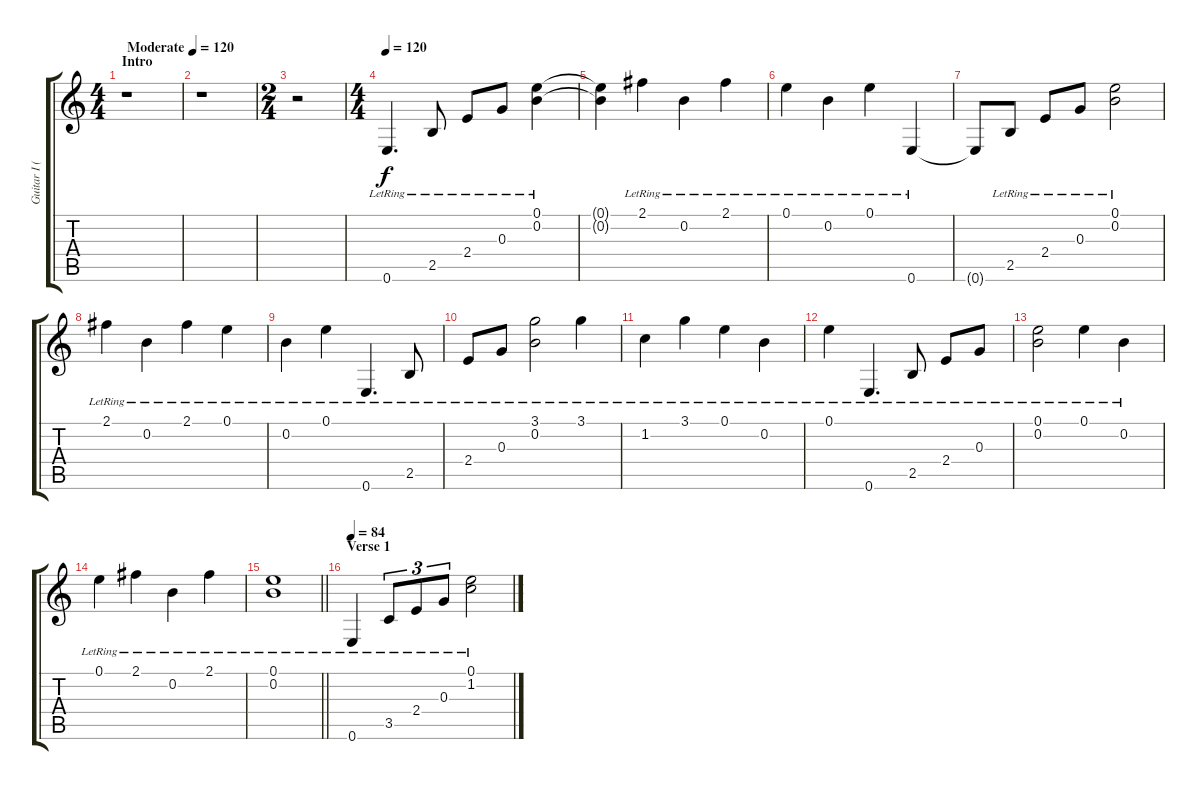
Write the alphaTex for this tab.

\track ("Guitar I (Frederic)" "Guitar I (") {instrument acousticguitarsteel}
\staff {score tabs}
\tuning (E4 B3 G3 D3 A2 E2) {hide}
\ts (4 4)
\section ("" "Intro")
\tempo (120 "Moderate")
\tempo 84
\tempo (120 "Moderate")
\clef g2
\ks c
r.1{dy f instrument acousticguitarsteel} |
r.1 |
\ts (2 4)
r.2 |
\ts (4 4)
\tempo 120
0.6{lr}.4{d} 2.5{lr}.8 2.4{lr}.8 0.3{lr}.8 (0.1{lr} 0.2{lr}).4 |
(0.1{t} 0.2{t}).4 2.1{lr}.4 0.2{lr}.4 2.1{lr}.4 |
0.1{lr}.4 0.2{lr}.4 0.1{lr}.4 0.6{lr}.4 |
0.6{t}.8 2.5{lr}.8 2.4{lr}.8 0.3{lr}.8 (0.1{lr} 0.2{lr}).2 |
2.1{lr}.4 0.2{lr}.4 2.1{lr}.4 0.1{lr}.4 |
0.2{lr}.4 0.1{lr}.4 0.6{lr}.4{d} 2.5{lr}.8 |
2.4{lr}.8 0.3{lr}.8 (3.1{lr} 0.2{lr}).2 3.1{lr}.4 |
1.2{lr}.4 3.1{lr}.4 0.1{lr}.4 0.2{lr}.4 |
0.1{lr}.4 0.6{lr}.4{d} 2.5{lr}.8 2.4{lr}.8 0.3{lr}.8 |
(0.1{lr} 0.2{lr}).2 0.1{lr}.4 0.2{lr}.4 |
0.1{lr}.4 2.1{lr}.4 0.2{lr}.4 2.1{lr}.4 |
\barLineRight lightlight
(0.1{lr} 0.2{lr}).1 |
\section ("" "Verse 1")
\tempo 84
0.6{lr}.4 3.5{lr}.8{tu (3 2)} 2.4{lr}.8{tu (3 2)} 0.3{lr}.8{tu (3 2)} (0.1{lr} 1.2{lr}).2
